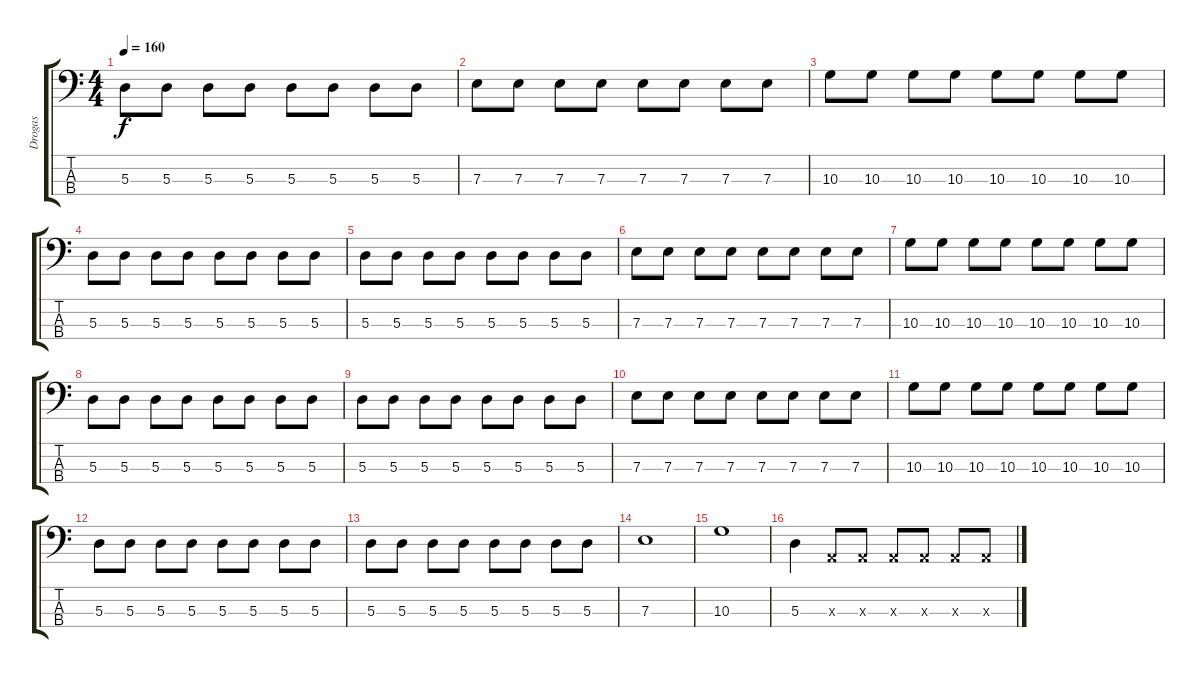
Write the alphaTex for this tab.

\track ("Drogas" "Drogas") {instrument electricbassfinger}
\staff {score tabs}
\tuning (G2 D2 A1 E1) {hide}
\ts (4 4)
\tempo 160
\clef f4
\ks c
5.3.8{dy f} 5.3.8 5.3.8 5.3.8 5.3.8 5.3.8 5.3.8 5.3.8 |
7.3.8 7.3.8 7.3.8 7.3.8 7.3.8 7.3.8 7.3.8 7.3.8 |
10.3.8 10.3.8 10.3.8 10.3.8 10.3.8 10.3.8 10.3.8 10.3.8 |
5.3.8 5.3.8 5.3.8 5.3.8 5.3.8 5.3.8 5.3.8 5.3.8 |
5.3.8 5.3.8 5.3.8 5.3.8 5.3.8 5.3.8 5.3.8 5.3.8 |
7.3.8 7.3.8 7.3.8 7.3.8 7.3.8 7.3.8 7.3.8 7.3.8 |
10.3.8 10.3.8 10.3.8 10.3.8 10.3.8 10.3.8 10.3.8 10.3.8 |
5.3.8 5.3.8 5.3.8 5.3.8 5.3.8 5.3.8 5.3.8 5.3.8 |
5.3.8 5.3.8 5.3.8 5.3.8 5.3.8 5.3.8 5.3.8 5.3.8 |
7.3.8 7.3.8 7.3.8 7.3.8 7.3.8 7.3.8 7.3.8 7.3.8 |
10.3.8 10.3.8 10.3.8 10.3.8 10.3.8 10.3.8 10.3.8 10.3.8 |
5.3.8 5.3.8 5.3.8 5.3.8 5.3.8 5.3.8 5.3.8 5.3.8 |
5.3.8 5.3.8 5.3.8 5.3.8 5.3.8 5.3.8 5.3.8 5.3.8 |
7.3.1 |
10.3.1 |
5.3.4 0.3{x}.8 0.3{x}.8 0.3{x}.8 0.3{x}.8 0.3{x}.8 0.3{x}.8
